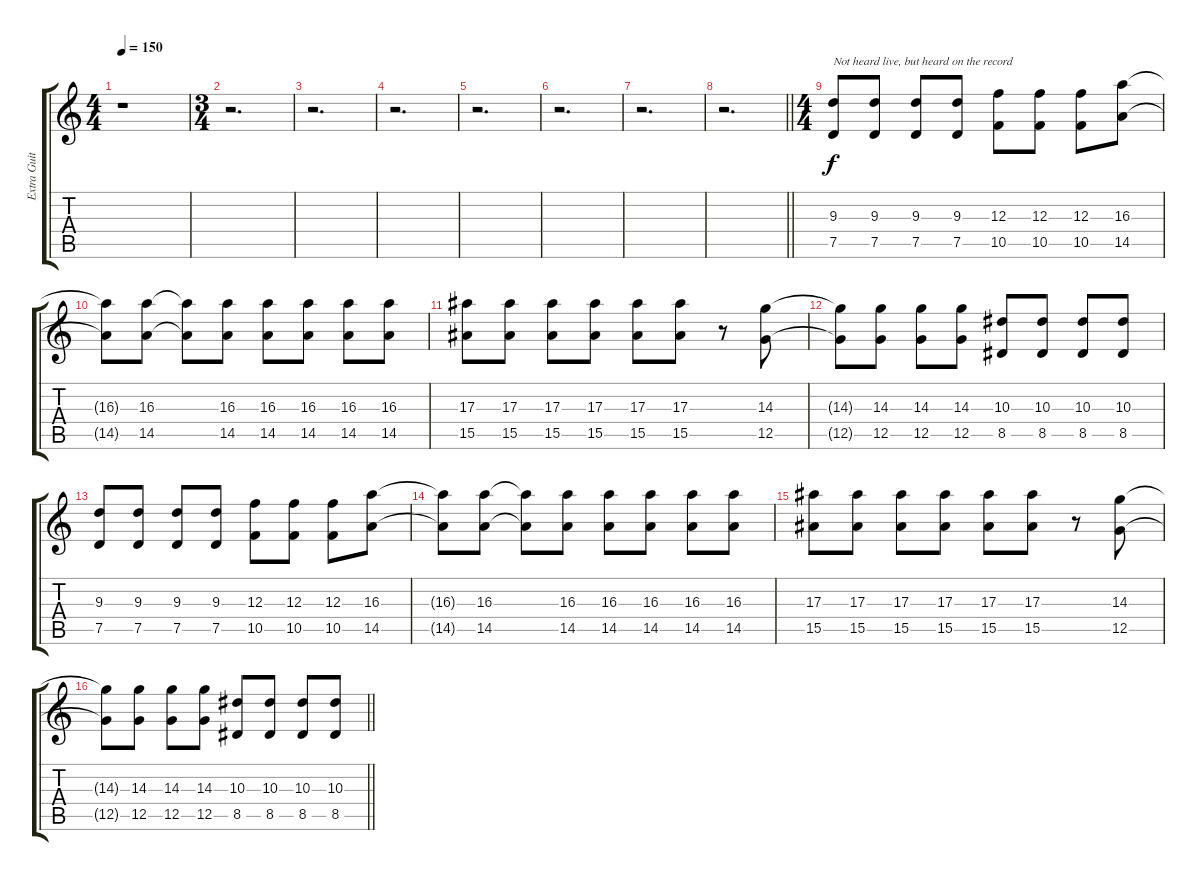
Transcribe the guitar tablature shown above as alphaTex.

\track ("Extra Guitar (Played Live by Alex)" "Extra Guit") {instrument distortionguitar}
\staff {score tabs}
\tuning (D4 A3 F3 C3 G2 C2) {hide}
\ts (4 4)
\tempo 150
\clef g2
\ks c
r.1{dy f} |
\ts (3 4)
r.2{d} |
r.2{d} |
r.2{d} |
r.2{d} |
r.2{d} |
r.2{d} |
\barLineRight lightlight
r.2{d} |
\ts (4 4)
(9.3 7.5).8{txt "Not heard live, but heard on the record"} (9.3 7.5).8 (9.3 7.5).8 (9.3 7.5).8 (12.3 10.5).8 (12.3 10.5).8 (12.3 10.5).8 (16.3 14.5).8 |
(16.3{t} 14.5{t}).8 (16.3 14.5).8 (16.3{t} 14.5{t}).8 (16.3 14.5).8 (16.3 14.5).8 (16.3 14.5).8 (16.3 14.5).8 (16.3 14.5).8 |
(17.3 15.5).8 (17.3 15.5).8 (17.3 15.5).8 (17.3 15.5).8 (17.3 15.5).8 (17.3 15.5).8 r.8 (14.3 12.5).8 |
(14.3{t} 12.5{t}).8 (14.3 12.5).8 (14.3 12.5).8 (14.3 12.5).8 (10.3 8.5).8 (10.3 8.5).8 (10.3 8.5).8 (10.3 8.5).8 |
(9.3 7.5).8 (9.3 7.5).8 (9.3 7.5).8 (9.3 7.5).8 (12.3 10.5).8 (12.3 10.5).8 (12.3 10.5).8 (16.3 14.5).8 |
(16.3{t} 14.5{t}).8 (16.3 14.5).8 (16.3{t} 14.5{t}).8 (16.3 14.5).8 (16.3 14.5).8 (16.3 14.5).8 (16.3 14.5).8 (16.3 14.5).8 |
(17.3 15.5).8 (17.3 15.5).8 (17.3 15.5).8 (17.3 15.5).8 (17.3 15.5).8 (17.3 15.5).8 r.8 (14.3 12.5).8 |
\barLineRight lightlight
(14.3{t} 12.5{t}).8 (14.3 12.5).8 (14.3 12.5).8 (14.3 12.5).8 (10.3 8.5).8 (10.3 8.5).8 (10.3 8.5).8 (10.3 8.5).8
